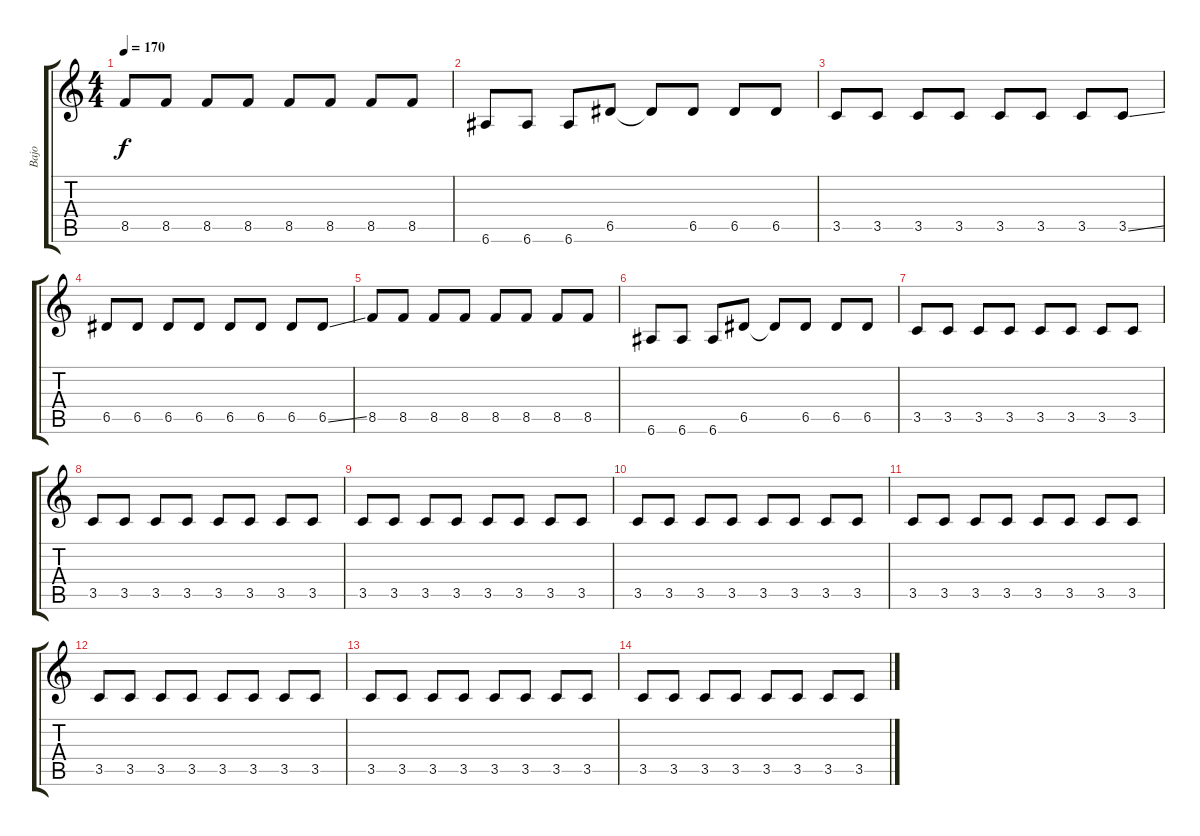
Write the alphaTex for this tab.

\track ("Bajo" "Bajo") {instrument electricbasspick}
\staff {score tabs}
\tuning (E4 B3 G3 D3 A2 E2) {hide}
\ts (4 4)
\tempo 170
\clef g2
\ks c
8.5.8{dy f} 8.5.8 8.5.8 8.5.8 8.5.8 8.5.8 8.5.8 8.5.8 |
6.6.8 6.6.8 6.6.8 6.5.8 6.5{t}.8 6.5.8 6.5.8 6.5.8 |
3.5.8 3.5.8 3.5.8 3.5.8 3.5.8 3.5.8 3.5.8 3.5{ss}.8 |
6.5.8 6.5.8 6.5.8 6.5.8 6.5.8 6.5.8 6.5.8 6.5{ss}.8 |
8.5.8 8.5.8 8.5.8 8.5.8 8.5.8 8.5.8 8.5.8 8.5.8 |
6.6.8 6.6.8 6.6.8 6.5.8 6.5{t}.8 6.5.8 6.5.8 6.5.8 |
3.5.8 3.5.8 3.5.8 3.5.8 3.5.8 3.5.8 3.5.8 3.5.8 |
3.5.8 3.5.8 3.5.8 3.5.8 3.5.8 3.5.8 3.5.8 3.5.8 |
3.5.8 3.5.8 3.5.8 3.5.8 3.5.8 3.5.8 3.5.8 3.5.8 |
3.5.8 3.5.8 3.5.8 3.5.8 3.5.8 3.5.8 3.5.8 3.5.8 |
3.5.8 3.5.8 3.5.8 3.5.8 3.5.8 3.5.8 3.5.8 3.5.8 |
3.5.8 3.5.8 3.5.8 3.5.8 3.5.8 3.5.8 3.5.8 3.5.8 |
3.5.8 3.5.8 3.5.8 3.5.8 3.5.8 3.5.8 3.5.8 3.5.8 |
3.5.8 3.5.8 3.5.8 3.5.8 3.5.8 3.5.8 3.5.8 3.5.8
